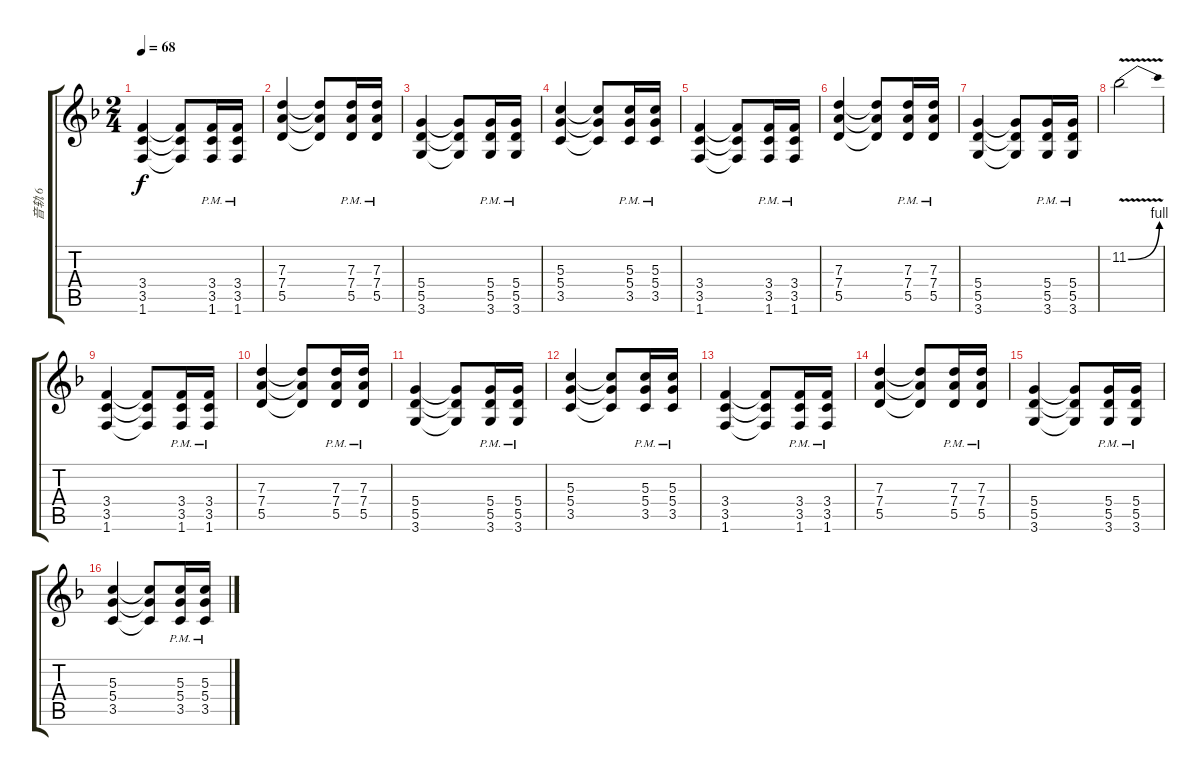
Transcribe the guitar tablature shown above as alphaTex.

\track ("音轨 6" "音轨 6") {instrument overdrivenguitar}
\staff {score tabs}
\tuning (E4 B3 G3 D3 A2 E2) {hide}
\ts (2 4)
\tempo 68
\clef g2
\ks f
(3.4 3.5 1.6).4{dy f} (3.4{t} 3.5{t} 1.6{t}).8 (3.4{pm} 3.5{pm} 1.6{pm}).16 (3.4{pm} 3.5{pm} 1.6{pm}).16 |
(7.3 7.4 5.5).4 (7.3{t} 7.4{t} 5.5{t}).8 (7.3{pm} 7.4{pm} 5.5{pm}).16 (7.3{pm} 7.4{pm} 5.5{pm}).16 |
(5.4 5.5 3.6).4 (5.4{t} 5.5{t} 3.6{t}).8 (5.4{pm} 5.5{pm} 3.6{pm}).16 (5.4{pm} 5.5{pm} 3.6{pm}).16 |
(5.3 5.4 3.5).4 (5.3{t} 5.4{t} 3.5{t}).8 (5.3{pm} 5.4{pm} 3.5{pm}).16 (5.3{pm} 5.4{pm} 3.5{pm}).16 |
(3.4 3.5 1.6).4 (3.4{t} 3.5{t} 1.6{t}).8 (3.4{pm} 3.5{pm} 1.6{pm}).16 (3.4{pm} 3.5{pm} 1.6{pm}).16 |
(7.3 7.4 5.5).4 (7.3{t} 7.4{t} 5.5{t}).8 (7.3{pm} 7.4{pm} 5.5{pm}).16 (7.3{pm} 7.4{pm} 5.5{pm}).16 |
(5.4 5.5 3.6).4 (5.4{t} 5.5{t} 3.6{t}).8 (5.4{pm} 5.5{pm} 3.6{pm}).16 (5.4{pm} 5.5{pm} 3.6{pm}).16 |
11.2{be (bend 0 0 60 4) v}.2 |
(3.4 3.5 1.6).4 (3.4{t} 3.5{t} 1.6{t}).8 (3.4{pm} 3.5{pm} 1.6{pm}).16 (3.4{pm} 3.5{pm} 1.6{pm}).16 |
(7.3 7.4 5.5).4 (7.3{t} 7.4{t} 5.5{t}).8 (7.3{pm} 7.4{pm} 5.5{pm}).16 (7.3{pm} 7.4{pm} 5.5{pm}).16 |
(5.4 5.5 3.6).4 (5.4{t} 5.5{t} 3.6{t}).8 (5.4{pm} 5.5{pm} 3.6{pm}).16 (5.4{pm} 5.5{pm} 3.6{pm}).16 |
(5.3 5.4 3.5).4 (5.3{t} 5.4{t} 3.5{t}).8 (5.3{pm} 5.4{pm} 3.5{pm}).16 (5.3{pm} 5.4{pm} 3.5{pm}).16 |
(3.4 3.5 1.6).4 (3.4{t} 3.5{t} 1.6{t}).8 (3.4{pm} 3.5{pm} 1.6{pm}).16 (3.4{pm} 3.5{pm} 1.6{pm}).16 |
(7.3 7.4 5.5).4 (7.3{t} 7.4{t} 5.5{t}).8 (7.3{pm} 7.4{pm} 5.5{pm}).16 (7.3{pm} 7.4{pm} 5.5{pm}).16 |
(5.4 5.5 3.6).4 (5.4{t} 5.5{t} 3.6{t}).8 (5.4{pm} 5.5{pm} 3.6{pm}).16 (5.4{pm} 5.5{pm} 3.6{pm}).16 |
(5.3 5.4 3.5).4 (5.3{t} 5.4{t} 3.5{t}).8 (5.3{pm} 5.4{pm} 3.5{pm}).16 (5.3{pm} 5.4{pm} 3.5{pm}).16
